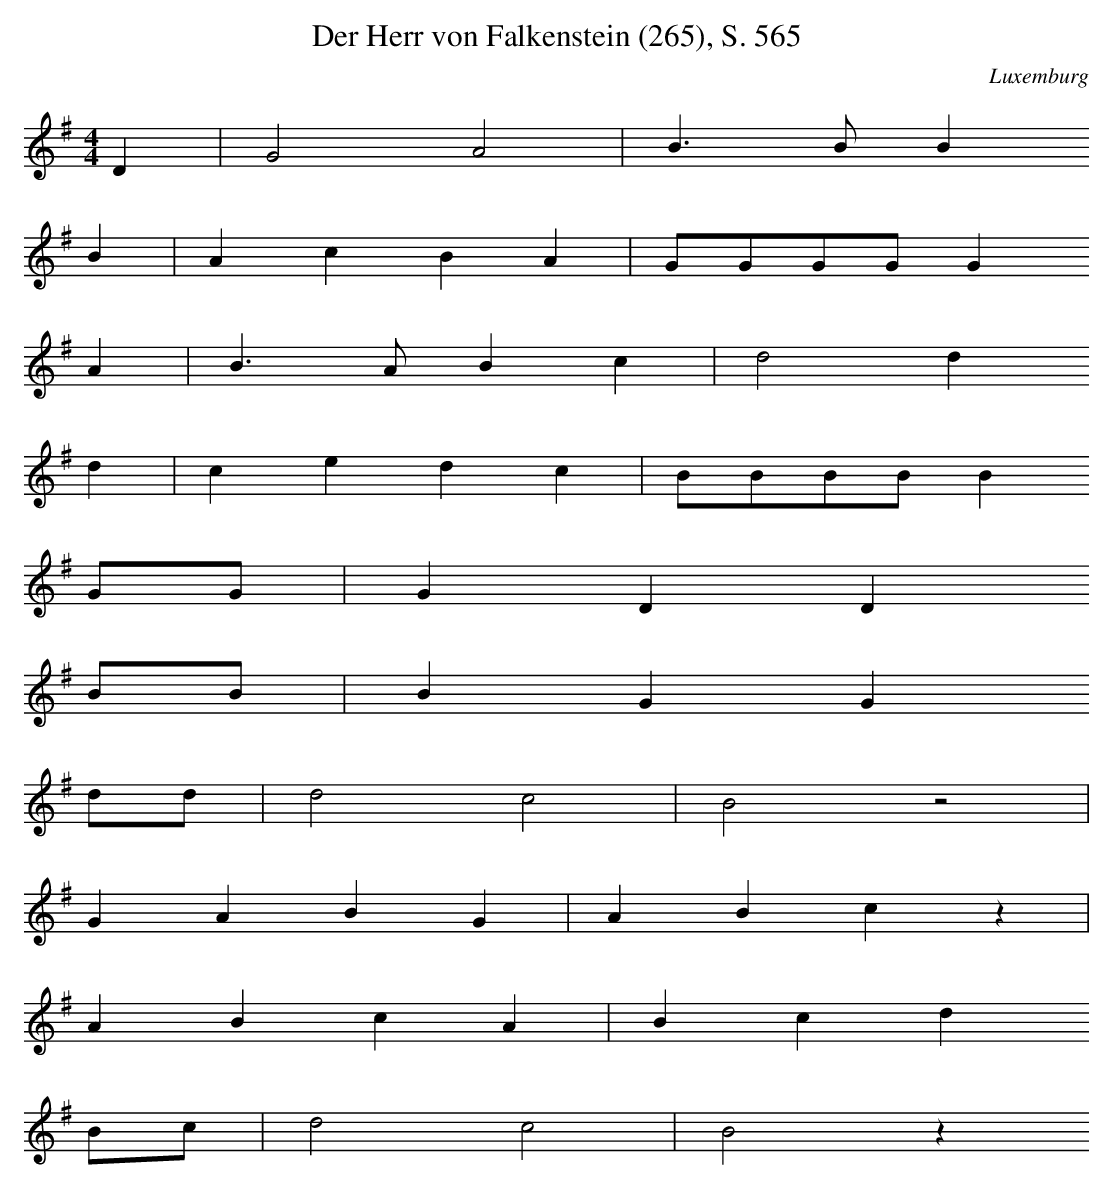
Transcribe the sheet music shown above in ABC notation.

X:1
T: Der Herr von Falkenstein (265), S. 565
O: Luxemburg
M: 4/4
L: 1/8
K: G
D2 | G4A4 | B3BB2
B2 | A2c2B2A2 | GGGGG2
A2 | B3AB2c2 | d4d2
d2 | c2e2d2c2 | BBBBB2
GG | G2D2D2
BB | B2G2G2
dd | d4c4 | B4z4 |
G2A2B2G2 | A2B2c2z2 |
A2B2c2A2 | B2c2d2
Bc | d4c4 | B4z2
